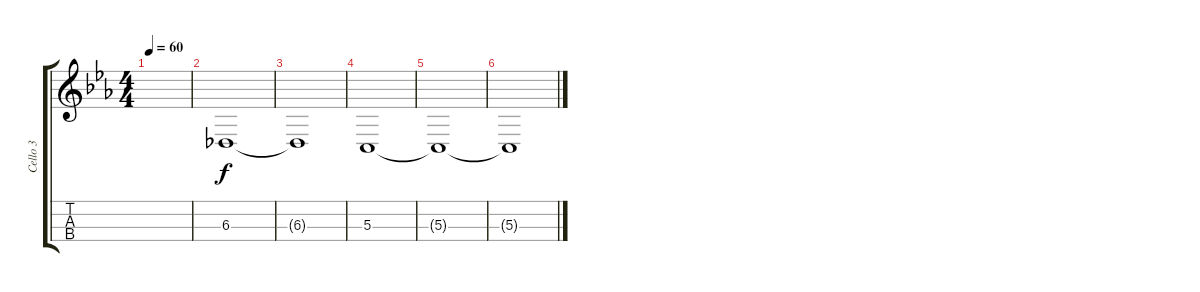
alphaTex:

\track ("Cello 3" "Cello 3") {instrument cello}
\staff {score tabs}
\tuning (A3 D3 G2 C2) {hide}
\ts (4 4)
\tempo 60
\clef g2
\ks eb
|
6.3.1{volume 4} |
6.3{t}.1 |
5.3.1 |
5.3{t}.1 |
5.3{t}.1
